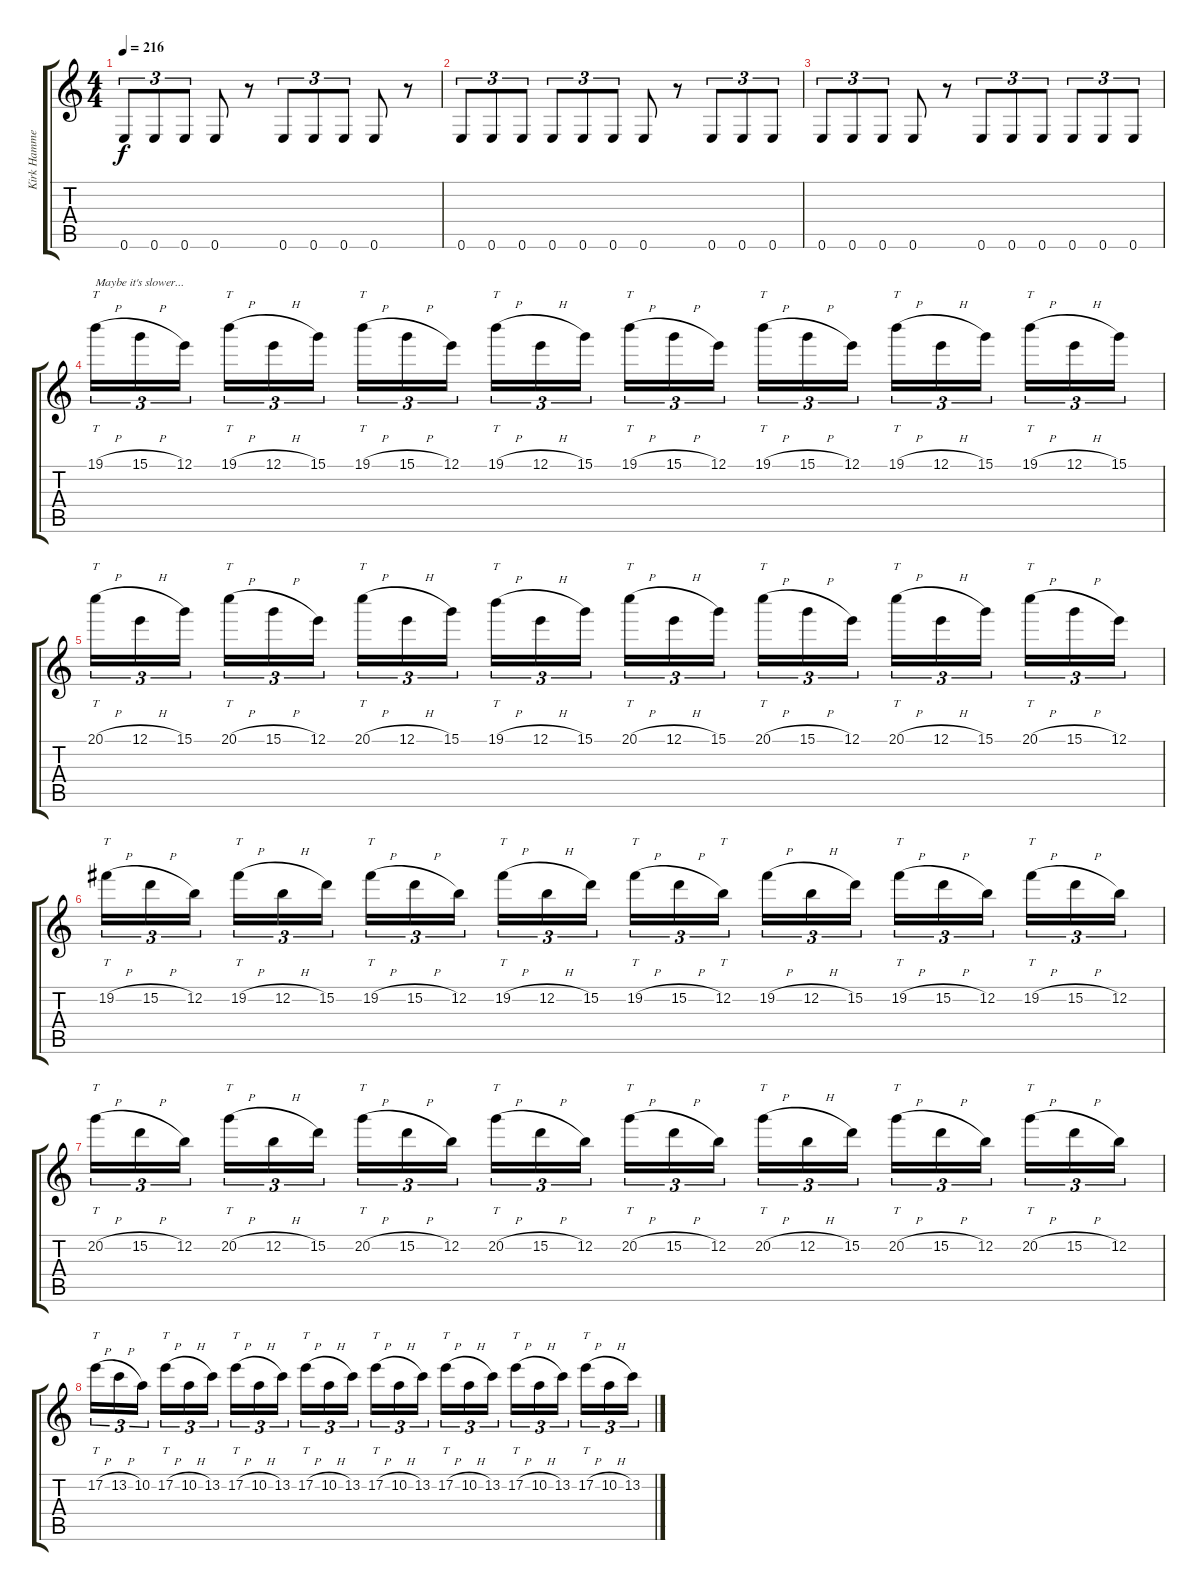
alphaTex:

\track ("Kirk Hammet" "Kirk Hamme") {instrument acousticguitarsteel}
\staff {score tabs}
\tuning (E4 B3 G3 D3 A2 E2) {hide}
\ts (4 4)
\tempo 216
\clef g2
\ks c
0.6.8{tu (3 2) dy f} 0.6.8{tu (3 2)} 0.6.8{tu (3 2)} 0.6.8 r.8 0.6.8{tu (3 2)} 0.6.8{tu (3 2)} 0.6.8{tu (3 2)} 0.6.8 r.8 |
0.6.8{tu (3 2)} 0.6.8{tu (3 2)} 0.6.8{tu (3 2)} 0.6.8{tu (3 2)} 0.6.8{tu (3 2)} 0.6.8{tu (3 2)} 0.6.8 r.8 0.6.8{tu (3 2)} 0.6.8{tu (3 2)} 0.6.8{tu (3 2)} |
0.6.8{tu (3 2)} 0.6.8{tu (3 2)} 0.6.8{tu (3 2)} 0.6.8 r.8 0.6.8{tu (3 2)} 0.6.8{tu (3 2)} 0.6.8{tu (3 2)} 0.6.8{tu (3 2)} 0.6.8{tu (3 2)} 0.6.8{tu (3 2)} |
19.1{h}.16{tt tu (3 2) txt "Maybe it's slower..."} 15.1{h}.16{tu (3 2)} 12.1.16{tu (3 2) beam splitsecondary} 19.1{h}.16{tt tu (3 2)} 12.1{h}.16{tu (3 2)} 15.1.16{tu (3 2)} 19.1{h}.16{tt tu (3 2)} 15.1{h}.16{tu (3 2)} 12.1.16{tu (3 2) beam splitsecondary} 19.1{h}.16{tt tu (3 2)} 12.1{h}.16{tu (3 2)} 15.1.16{tu (3 2)} 19.1{h}.16{tt tu (3 2)} 15.1{h}.16{tu (3 2)} 12.1.16{tu (3 2) beam splitsecondary} 19.1{h}.16{tt tu (3 2)} 15.1{h}.16{tu (3 2)} 12.1.16{tu (3 2)} 19.1{h}.16{tt tu (3 2)} 12.1{h}.16{tu (3 2)} 15.1.16{tu (3 2) beam splitsecondary} 19.1{h}.16{tt tu (3 2)} 12.1{h}.16{tu (3 2)} 15.1.16{tu (3 2)} |
20.1{h}.16{tt tu (3 2)} 12.1{h}.16{tu (3 2)} 15.1.16{tu (3 2) beam splitsecondary} 20.1{h}.16{tt tu (3 2)} 15.1{h}.16{tu (3 2)} 12.1.16{tu (3 2)} 20.1{h}.16{tt tu (3 2)} 12.1{h}.16{tu (3 2)} 15.1.16{tu (3 2) beam splitsecondary} 19.1{h}.16{tt tu (3 2)} 12.1{h}.16{tu (3 2)} 15.1.16{tu (3 2)} 20.1{h}.16{tt tu (3 2)} 12.1{h}.16{tu (3 2)} 15.1.16{tu (3 2) beam splitsecondary} 20.1{h}.16{tt tu (3 2)} 15.1{h}.16{tu (3 2)} 12.1.16{tu (3 2)} 20.1{h}.16{tt tu (3 2)} 12.1{h}.16{tu (3 2)} 15.1.16{tu (3 2) beam splitsecondary} 20.1{h}.16{tt tu (3 2)} 15.1{h}.16{tu (3 2)} 12.1.16{tu (3 2)} |
19.2{h}.16{tt tu (3 2)} 15.2{h}.16{tu (3 2)} 12.2.16{tu (3 2) beam splitsecondary} 19.2{h}.16{tt tu (3 2)} 12.2{h}.16{tu (3 2)} 15.2.16{tu (3 2)} 19.2{h}.16{tt tu (3 2)} 15.2{h}.16{tu (3 2)} 12.2.16{tu (3 2) beam splitsecondary} 19.2{h}.16{tt tu (3 2)} 12.2{h}.16{tu (3 2)} 15.2.16{tu (3 2)} 19.2{h}.16{tt tu (3 2)} 15.2{h}.16{tu (3 2)} 12.2.16{tt tu (3 2) beam splitsecondary} 19.2{h}.16{tu (3 2)} 12.2{h}.16{tu (3 2)} 15.2.16{tu (3 2)} 19.2{h}.16{tt tu (3 2)} 15.2{h}.16{tu (3 2)} 12.2.16{tu (3 2) beam splitsecondary} 19.2{h}.16{tt tu (3 2)} 15.2{h}.16{tu (3 2)} 12.2.16{tu (3 2)} |
20.2{h}.16{tt tu (3 2)} 15.2{h}.16{tu (3 2)} 12.2.16{tu (3 2) beam splitsecondary} 20.2{h}.16{tt tu (3 2)} 12.2{h}.16{tu (3 2)} 15.2.16{tu (3 2)} 20.2{h}.16{tt tu (3 2)} 15.2{h}.16{tu (3 2)} 12.2.16{tu (3 2) beam splitsecondary} 20.2{h}.16{tt tu (3 2)} 15.2{h}.16{tu (3 2)} 12.2.16{tu (3 2)} 20.2{h}.16{tt tu (3 2)} 15.2{h}.16{tu (3 2)} 12.2.16{tu (3 2) beam splitsecondary} 20.2{h}.16{tt tu (3 2)} 12.2{h}.16{tu (3 2)} 15.2.16{tu (3 2)} 20.2{h}.16{tt tu (3 2)} 15.2{h}.16{tu (3 2)} 12.2.16{tu (3 2) beam splitsecondary} 20.2{h}.16{tt tu (3 2)} 15.2{h}.16{tu (3 2)} 12.2.16{tu (3 2)} |
17.2{h}.16{tt tu (3 2)} 13.2{h}.16{tu (3 2)} 10.2.16{tu (3 2) beam splitsecondary} 17.2{h}.16{tt tu (3 2)} 10.2{h}.16{tu (3 2)} 13.2.16{tu (3 2)} 17.2{h}.16{tt tu (3 2)} 10.2{h}.16{tu (3 2)} 13.2.16{tu (3 2) beam splitsecondary} 17.2{h}.16{tt tu (3 2)} 10.2{h}.16{tu (3 2)} 13.2.16{tu (3 2)} 17.2{h}.16{tt tu (3 2)} 10.2{h}.16{tu (3 2)} 13.2.16{tu (3 2) beam splitsecondary} 17.2{h}.16{tt tu (3 2)} 10.2{h}.16{tu (3 2)} 13.2.16{tu (3 2)} 17.2{h}.16{tt tu (3 2)} 10.2{h}.16{tu (3 2)} 13.2.16{tu (3 2) beam splitsecondary} 17.2{h}.16{tt tu (3 2)} 10.2{h}.16{tu (3 2)} 13.2.16{tu (3 2)}
